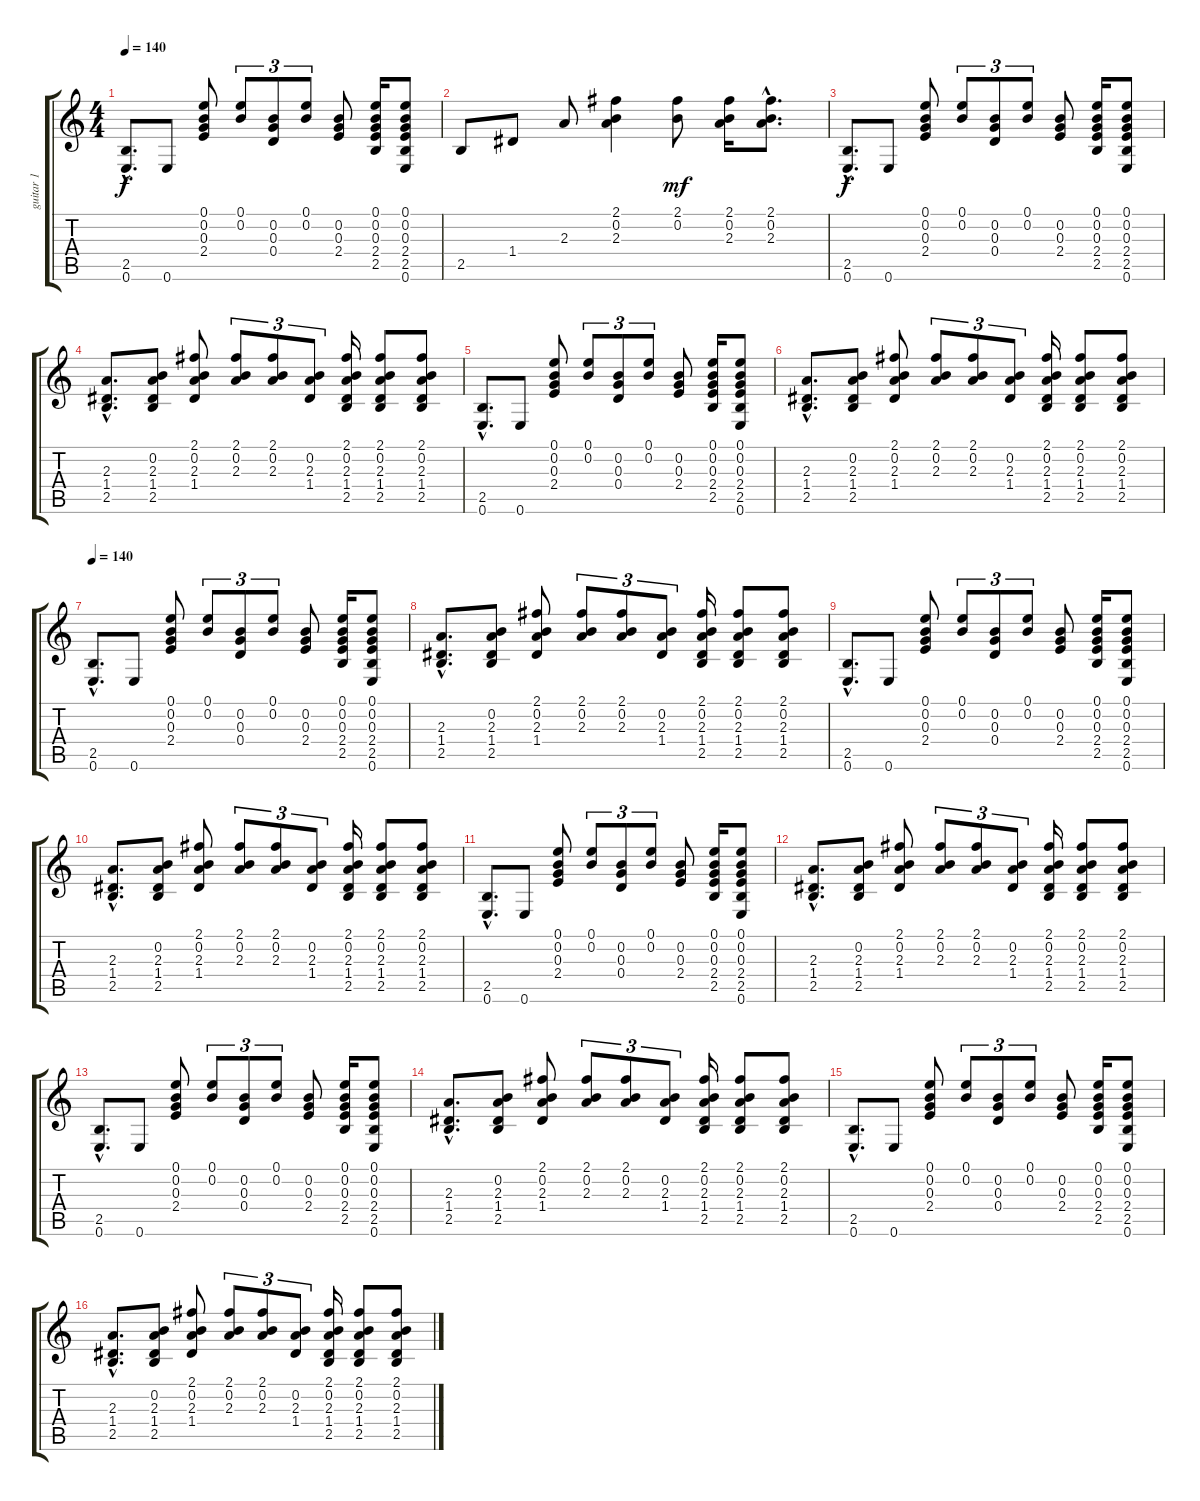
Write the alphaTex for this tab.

\track ("guitar 1" "guitar 1") {instrument acousticguitarsteel}
\staff {score tabs}
\tuning (E4 B3 G3 D3 A2 E2) {hide}
\ts (4 4)
\tempo 140
\clef g2
\ks c
(2.5{hac} 0.6{hac}).8{d dy f instrument acousticguitarsteel} 0.6.8 (0.1 0.2 0.3 2.4).8 (0.1 0.2).8{tu (3 2)} (0.2 0.3 0.4).8{tu (3 2)} (0.1 0.2).8{tu (3 2)} (0.2 0.3 2.4).8 (0.1 0.2 0.3 2.4 2.5).16 (0.1 0.2 0.3 2.4 2.5 0.6).8 |
2.5.8 1.4.8 2.3.8 (2.1 0.2 2.3).4 (2.1 0.2).8{dy mf} (2.1 0.2 2.3).16 (2.1{hac} 0.2{hac} 2.3{hac}).8{d} |
(2.5{hac} 0.6{hac}).8{d dy f} 0.6.8 (0.1 0.2 0.3 2.4).8 (0.1 0.2).8{tu (3 2)} (0.2 0.3 0.4).8{tu (3 2)} (0.1 0.2).8{tu (3 2)} (0.2 0.3 2.4).8 (0.1 0.2 0.3 2.4 2.5).16 (0.1 0.2 0.3 2.4 2.5 0.6).8 |
(2.3{hac} 1.4{hac} 2.5{hac}).8{d} (0.2 2.3 1.4 2.5).8 (2.1 0.2 2.3 1.4).8 (2.1 0.2 2.3).8{tu (3 2)} (2.1 0.2 2.3).8{tu (3 2)} (0.2 2.3 1.4).8{tu (3 2)} (2.1 0.2 2.3 1.4 2.5).16 (2.1 0.2 2.3 1.4 2.5).8 (2.1 0.2 2.3 1.4 2.5).8 |
(2.5{hac} 0.6{hac}).8{d} 0.6.8 (0.1 0.2 0.3 2.4).8 (0.1 0.2).8{tu (3 2)} (0.2 0.3 0.4).8{tu (3 2)} (0.1 0.2).8{tu (3 2)} (0.2 0.3 2.4).8 (0.1 0.2 0.3 2.4 2.5).16 (0.1 0.2 0.3 2.4 2.5 0.6).8 |
(2.3{hac} 1.4{hac} 2.5{hac}).8{d} (0.2 2.3 1.4 2.5).8 (2.1 0.2 2.3 1.4).8 (2.1 0.2 2.3).8{tu (3 2)} (2.1 0.2 2.3).8{tu (3 2)} (0.2 2.3 1.4).8{tu (3 2)} (2.1 0.2 2.3 1.4 2.5).16 (2.1 0.2 2.3 1.4 2.5).8 (2.1 0.2 2.3 1.4 2.5).8 |
\tempo 140
(2.5{hac} 0.6{hac}).8{d} 0.6.8 (0.1 0.2 0.3 2.4).8 (0.1 0.2).8{tu (3 2)} (0.2 0.3 0.4).8{tu (3 2)} (0.1 0.2).8{tu (3 2)} (0.2 0.3 2.4).8 (0.1 0.2 0.3 2.4 2.5).16 (0.1 0.2 0.3 2.4 2.5 0.6).8 |
(2.3{hac} 1.4{hac} 2.5{hac}).8{d} (0.2 2.3 1.4 2.5).8 (2.1 0.2 2.3 1.4).8 (2.1 0.2 2.3).8{tu (3 2)} (2.1 0.2 2.3).8{tu (3 2)} (0.2 2.3 1.4).8{tu (3 2)} (2.1 0.2 2.3 1.4 2.5).16 (2.1 0.2 2.3 1.4 2.5).8 (2.1 0.2 2.3 1.4 2.5).8 |
(2.5{hac} 0.6{hac}).8{d} 0.6.8 (0.1 0.2 0.3 2.4).8 (0.1 0.2).8{tu (3 2)} (0.2 0.3 0.4).8{tu (3 2)} (0.1 0.2).8{tu (3 2)} (0.2 0.3 2.4).8 (0.1 0.2 0.3 2.4 2.5).16 (0.1 0.2 0.3 2.4 2.5 0.6).8 |
(2.3{hac} 1.4{hac} 2.5{hac}).8{d} (0.2 2.3 1.4 2.5).8 (2.1 0.2 2.3 1.4).8 (2.1 0.2 2.3).8{tu (3 2)} (2.1 0.2 2.3).8{tu (3 2)} (0.2 2.3 1.4).8{tu (3 2)} (2.1 0.2 2.3 1.4 2.5).16 (2.1 0.2 2.3 1.4 2.5).8 (2.1 0.2 2.3 1.4 2.5).8 |
(2.5{hac} 0.6{hac}).8{d} 0.6.8 (0.1 0.2 0.3 2.4).8 (0.1 0.2).8{tu (3 2)} (0.2 0.3 0.4).8{tu (3 2)} (0.1 0.2).8{tu (3 2)} (0.2 0.3 2.4).8 (0.1 0.2 0.3 2.4 2.5).16 (0.1 0.2 0.3 2.4 2.5 0.6).8 |
(2.3{hac} 1.4{hac} 2.5{hac}).8{d} (0.2 2.3 1.4 2.5).8 (2.1 0.2 2.3 1.4).8 (2.1 0.2 2.3).8{tu (3 2)} (2.1 0.2 2.3).8{tu (3 2)} (0.2 2.3 1.4).8{tu (3 2)} (2.1 0.2 2.3 1.4 2.5).16 (2.1 0.2 2.3 1.4 2.5).8 (2.1 0.2 2.3 1.4 2.5).8 |
(2.5{hac} 0.6{hac}).8{d} 0.6.8 (0.1 0.2 0.3 2.4).8 (0.1 0.2).8{tu (3 2)} (0.2 0.3 0.4).8{tu (3 2)} (0.1 0.2).8{tu (3 2)} (0.2 0.3 2.4).8 (0.1 0.2 0.3 2.4 2.5).16 (0.1 0.2 0.3 2.4 2.5 0.6).8 |
(2.3{hac} 1.4{hac} 2.5{hac}).8{d} (0.2 2.3 1.4 2.5).8 (2.1 0.2 2.3 1.4).8 (2.1 0.2 2.3).8{tu (3 2)} (2.1 0.2 2.3).8{tu (3 2)} (0.2 2.3 1.4).8{tu (3 2)} (2.1 0.2 2.3 1.4 2.5).16 (2.1 0.2 2.3 1.4 2.5).8 (2.1 0.2 2.3 1.4 2.5).8 |
(2.5{hac} 0.6{hac}).8{d} 0.6.8 (0.1 0.2 0.3 2.4).8 (0.1 0.2).8{tu (3 2)} (0.2 0.3 0.4).8{tu (3 2)} (0.1 0.2).8{tu (3 2)} (0.2 0.3 2.4).8 (0.1 0.2 0.3 2.4 2.5).16 (0.1 0.2 0.3 2.4 2.5 0.6).8 |
(2.3{hac} 1.4{hac} 2.5{hac}).8{d} (0.2 2.3 1.4 2.5).8 (2.1 0.2 2.3 1.4).8 (2.1 0.2 2.3).8{tu (3 2)} (2.1 0.2 2.3).8{tu (3 2)} (0.2 2.3 1.4).8{tu (3 2)} (2.1 0.2 2.3 1.4 2.5).16 (2.1 0.2 2.3 1.4 2.5).8 (2.1 0.2 2.3 1.4 2.5).8
